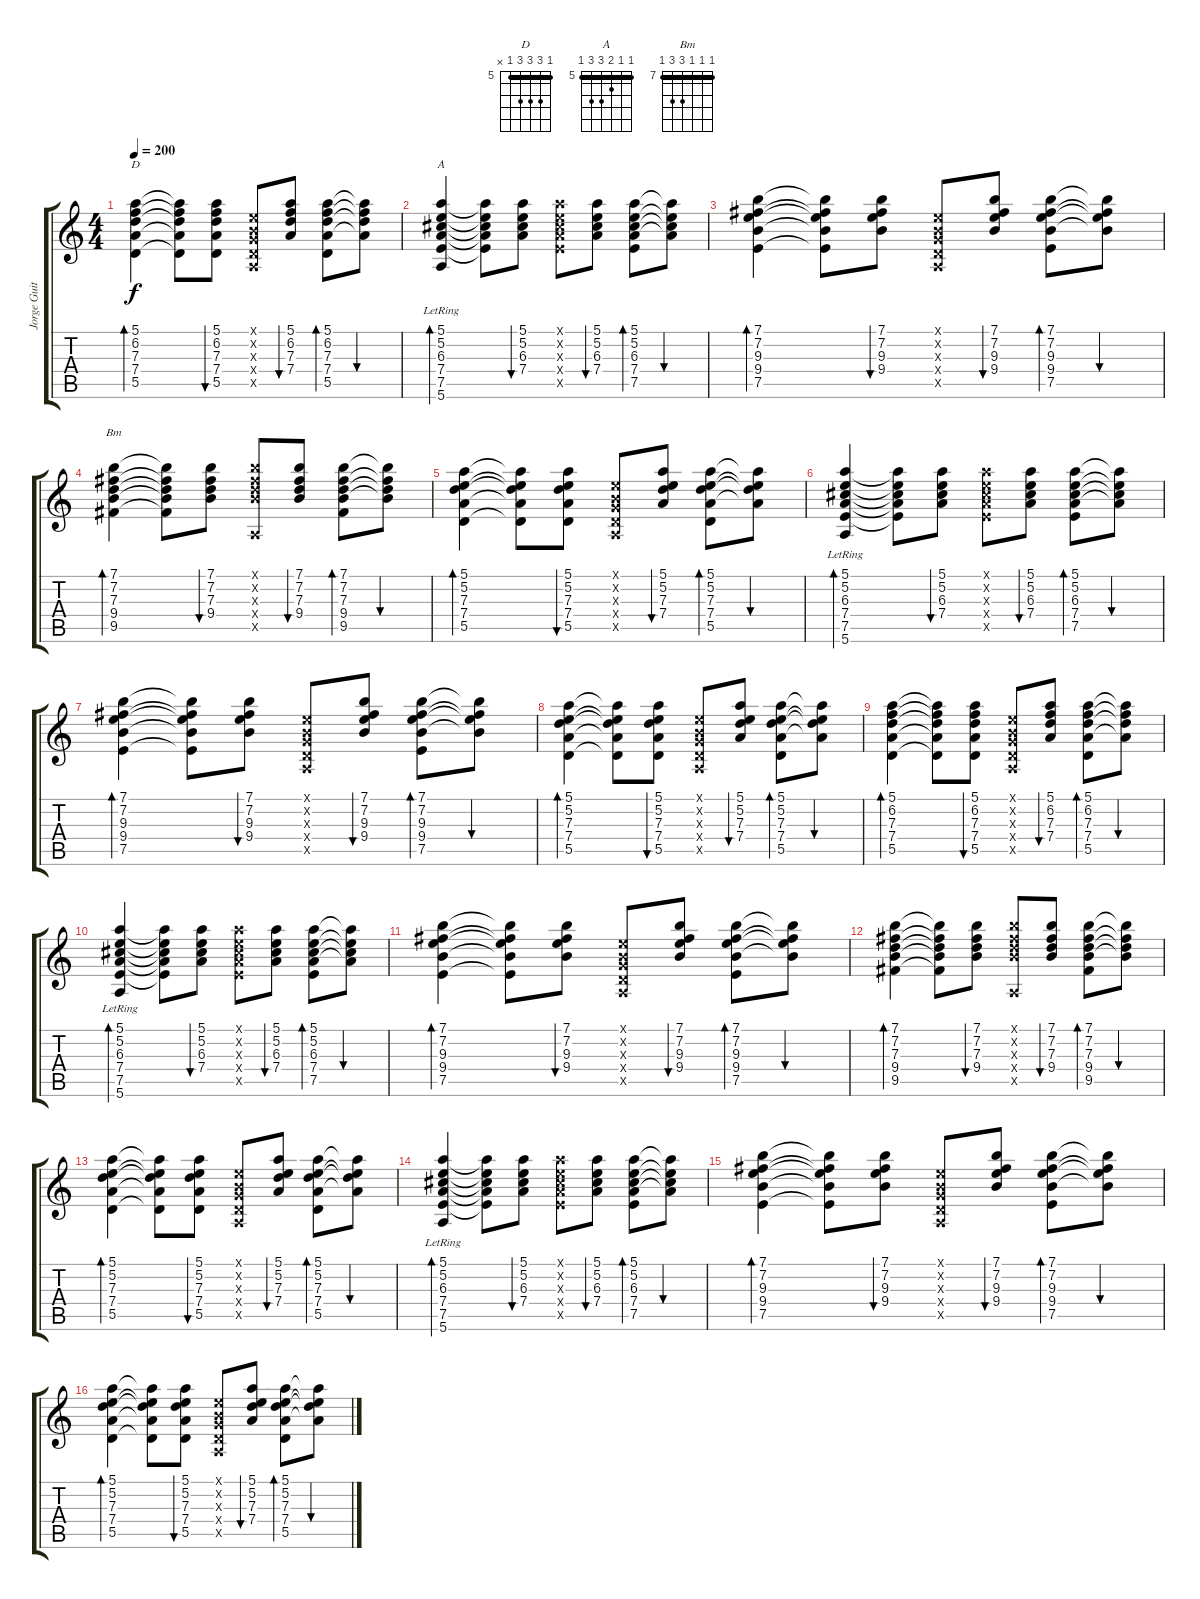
\track ("Jorge Guitarra 2" "Jorge Guit") {instrument acousticguitarnylon}
\staff {score tabs}
\tuning (E4 B3 G3 D3 A2 E2) {hide}
\chord ("D" 5 7 7 7 5 x) {firstfret 5 barre 5}
\chord ("A" 5 5 6 7 7 5) {firstfret 5 barre 5}
\chord ("Bm" 7 7 7 9 9 7) {firstfret 7 barre 7}
\ts (4 4)
\tempo 200
\clef g2
\ks c
(5.1 6.2 7.3 7.4 5.5).4{bd 60 ch "D" dy f} (5.1{t} 6.2{t} 7.3{t} 7.4{t} 5.5{t}).8 (5.1 6.2 7.3 7.4 5.5).8{bu 30} (0.1{x} 0.2{x} 0.3{x} 0.4{x} 0.5{x}).8 (5.1 6.2 7.3 7.4).8{bu 30} (5.1 6.2 7.3 7.4 5.5).8{bd 30} (5.1{t} 6.2{t} 7.3{t} 7.4{t}).8{bu 30} |
(5.1 5.2 6.3{lr} 7.4 7.5 5.6).4{bd 120 ch "A"} (5.1{t} 5.2{t} 6.3{t} 7.4{t} 7.5{t}).8 (5.1 5.2 6.3 7.4).8{bu 30} (5.1{x} 5.2{x} 6.3{x} 7.4{x} 7.5{x}).8 (5.1 5.2 6.3 7.4).8{bu 30} (5.1 5.2 6.3 7.4 7.5).8{bd 30} (5.1{t} 5.2{t} 6.3{t} 7.4{t}).8{bu 30} |
(7.1 7.2 9.3 9.4 7.5).4{bd 60} (7.1{t} 7.2{t} 9.3{t} 9.4{t} 7.5{t}).8 (7.1 7.2 9.3 9.4).8{bu 30} (0.1{x} 0.2{x} 0.3{x} 0.4{x} 0.5{x}).8 (7.1 7.2 9.3 9.4).8{bu 30} (7.1 7.2 9.3 9.4 7.5).8{bd 30} (7.1{t} 7.2{t} 9.3{t} 9.4{t}).8{bu 30} |
(7.1 7.2 7.3 9.4 9.5).4{bd 60 ch "Bm"} (7.1{t} 7.2{t} 7.3{t} 9.4{t} 9.5{t}).8 (7.1 7.2 7.3 9.4).8{bu 30} (7.1{x} 7.2{x} 7.3{x} 9.4{x} 0.5{x}).8 (7.1 7.2 7.3 9.4).8{bu 30} (7.1 7.2 7.3 9.4 9.5).8{bd 30} (7.1{t} 7.2{t} 7.3{t} 9.4{t}).8{bu 30} |
(5.1 5.2 7.3 7.4 5.5).4{bd 60} (5.1{t} 5.2{t} 7.3{t} 7.4{t} 5.5{t}).8 (5.1 5.2 7.3 7.4 5.5).8{bu 30} (0.1{x} 0.2{x} 0.3{x} 0.4{x} 0.5{x}).8 (5.1 5.2 7.3 7.4).8{bu 30} (5.1 5.2 7.3 7.4 5.5).8{bd 30} (5.1{t} 5.2{t} 7.3{t} 7.4{t}).8{bu 30} |
(5.1 5.2 6.3{lr} 7.4 7.5 5.6).4{bd 120} (5.1{t} 5.2{t} 6.3{t} 7.4{t} 7.5{t}).8 (5.1 5.2 6.3 7.4).8{bu 30} (5.1{x} 5.2{x} 6.3{x} 7.4{x} 7.5{x}).8 (5.1 5.2 6.3 7.4).8{bu 30} (5.1 5.2 6.3 7.4 7.5).8{bd 30} (5.1{t} 5.2{t} 6.3{t} 7.4{t}).8{bu 30} |
(7.1 7.2 9.3 9.4 7.5).4{bd 60} (7.1{t} 7.2{t} 9.3{t} 9.4{t} 7.5{t}).8 (7.1 7.2 9.3 9.4).8{bu 30} (0.1{x} 0.2{x} 0.3{x} 0.4{x} 0.5{x}).8 (7.1 7.2 9.3 9.4).8{bu 30} (7.1 7.2 9.3 9.4 7.5).8{bd 30} (7.1{t} 7.2{t} 9.3{t} 9.4{t}).8{bu 30} |
(5.1 5.2 7.3 7.4 5.5).4{bd 60} (5.1{t} 5.2{t} 7.3{t} 7.4{t} 5.5{t}).8 (5.1 5.2 7.3 7.4 5.5).8{bu 30} (0.1{x} 0.2{x} 0.3{x} 0.4{x} 0.5{x}).8 (5.1 5.2 7.3 7.4).8{bu 30} (5.1 5.2 7.3 7.4 5.5).8{bd 30} (5.1{t} 5.2{t} 7.3{t} 7.4{t}).8{bu 30} |
(5.1 6.2 7.3 7.4 5.5).4{bd 60} (5.1{t} 6.2{t} 7.3{t} 7.4{t} 5.5{t}).8 (5.1 6.2 7.3 7.4 5.5).8{bu 30} (0.1{x} 0.2{x} 0.3{x} 0.4{x} 0.5{x}).8 (5.1 6.2 7.3 7.4).8{bu 30} (5.1 6.2 7.3 7.4 5.5).8{bd 30} (5.1{t} 6.2{t} 7.3{t} 7.4{t}).8{bu 30} |
(5.1 5.2 6.3{lr} 7.4 7.5 5.6).4{bd 120} (5.1{t} 5.2{t} 6.3{t} 7.4{t} 7.5{t}).8 (5.1 5.2 6.3 7.4).8{bu 30} (5.1{x} 5.2{x} 6.3{x} 7.4{x} 7.5{x}).8 (5.1 5.2 6.3 7.4).8{bu 30} (5.1 5.2 6.3 7.4 7.5).8{bd 30} (5.1{t} 5.2{t} 6.3{t} 7.4{t}).8{bu 30} |
(7.1 7.2 9.3 9.4 7.5).4{bd 60} (7.1{t} 7.2{t} 9.3{t} 9.4{t} 7.5{t}).8 (7.1 7.2 9.3 9.4).8{bu 30} (0.1{x} 0.2{x} 0.3{x} 0.4{x} 0.5{x}).8 (7.1 7.2 9.3 9.4).8{bu 30} (7.1 7.2 9.3 9.4 7.5).8{bd 30} (7.1{t} 7.2{t} 9.3{t} 9.4{t}).8{bu 30} |
(7.1 7.2 7.3 9.4 9.5).4{bd 60} (7.1{t} 7.2{t} 7.3{t} 9.4{t} 9.5{t}).8 (7.1 7.2 7.3 9.4).8{bu 30} (7.1{x} 7.2{x} 7.3{x} 9.4{x} 0.5{x}).8 (7.1 7.2 7.3 9.4).8{bu 30} (7.1 7.2 7.3 9.4 9.5).8{bd 30} (7.1{t} 7.2{t} 7.3{t} 9.4{t}).8{bu 30} |
(5.1 5.2 7.3 7.4 5.5).4{bd 60} (5.1{t} 5.2{t} 7.3{t} 7.4{t} 5.5{t}).8 (5.1 5.2 7.3 7.4 5.5).8{bu 30} (0.1{x} 0.2{x} 0.3{x} 0.4{x} 0.5{x}).8 (5.1 5.2 7.3 7.4).8{bu 30} (5.1 5.2 7.3 7.4 5.5).8{bd 30} (5.1{t} 5.2{t} 7.3{t} 7.4{t}).8{bu 30} |
(5.1 5.2 6.3{lr} 7.4 7.5 5.6).4{bd 120} (5.1{t} 5.2{t} 6.3{t} 7.4{t} 7.5{t}).8 (5.1 5.2 6.3 7.4).8{bu 30} (5.1{x} 5.2{x} 6.3{x} 7.4{x} 7.5{x}).8 (5.1 5.2 6.3 7.4).8{bu 30} (5.1 5.2 6.3 7.4 7.5).8{bd 30} (5.1{t} 5.2{t} 6.3{t} 7.4{t}).8{bu 30} |
(7.1 7.2 9.3 9.4 7.5).4{bd 60} (7.1{t} 7.2{t} 9.3{t} 9.4{t} 7.5{t}).8 (7.1 7.2 9.3 9.4).8{bu 30} (0.1{x} 0.2{x} 0.3{x} 0.4{x} 0.5{x}).8 (7.1 7.2 9.3 9.4).8{bu 30} (7.1 7.2 9.3 9.4 7.5).8{bd 30} (7.1{t} 7.2{t} 9.3{t} 9.4{t}).8{bu 30} |
(5.1 5.2 7.3 7.4 5.5).4{bd 60} (5.1{t} 5.2{t} 7.3{t} 7.4{t} 5.5{t}).8 (5.1 5.2 7.3 7.4 5.5).8{bu 30} (0.1{x} 0.2{x} 0.3{x} 0.4{x} 0.5{x}).8 (5.1 5.2 7.3 7.4).8{bu 30} (5.1 5.2 7.3 7.4 5.5).8{bd 30} (5.1{t} 5.2{t} 7.3{t} 7.4{t}).8{bu 30}
